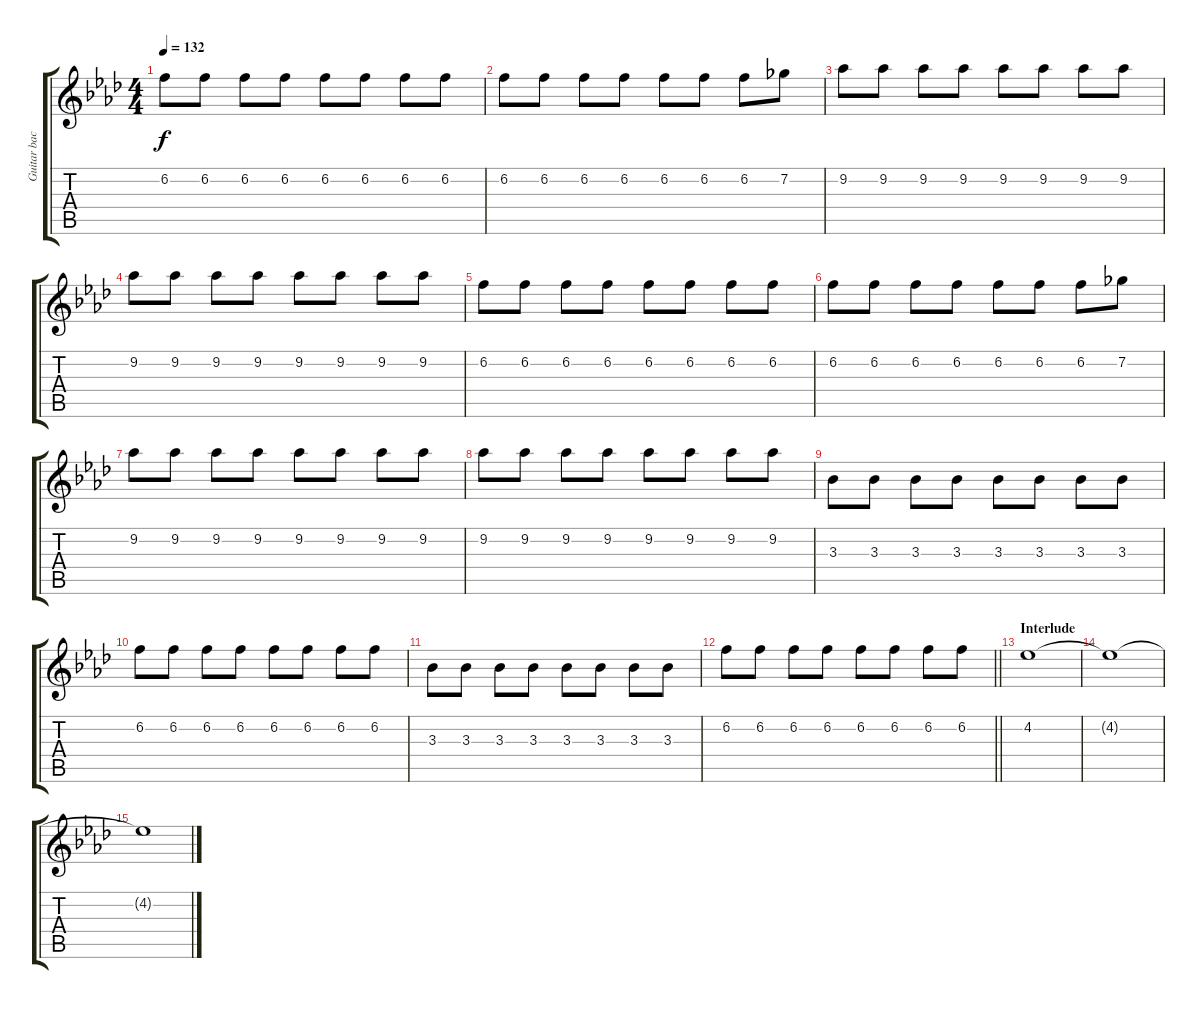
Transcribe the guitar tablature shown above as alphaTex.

\track ("Guitar backup" "Guitar bac") {instrument electricguitarclean}
\staff {score tabs}
\tuning (E4 B3 G3 D3 A2 E2) {hide}
\ts (4 4)
\tempo 132
\clef g2
\ks ab
6.2.8{dy f} 6.2.8 6.2.8 6.2.8 6.2.8 6.2.8 6.2.8 6.2.8 |
6.2.8 6.2.8 6.2.8 6.2.8 6.2.8 6.2.8 6.2.8 7.2.8 |
9.2.8 9.2.8 9.2.8 9.2.8 9.2.8 9.2.8 9.2.8 9.2.8 |
9.2.8 9.2.8 9.2.8 9.2.8 9.2.8 9.2.8 9.2.8 9.2.8 |
6.2.8 6.2.8 6.2.8 6.2.8 6.2.8 6.2.8 6.2.8 6.2.8 |
6.2.8 6.2.8 6.2.8 6.2.8 6.2.8 6.2.8 6.2.8 7.2.8 |
9.2.8 9.2.8 9.2.8 9.2.8 9.2.8 9.2.8 9.2.8 9.2.8 |
9.2.8 9.2.8 9.2.8 9.2.8 9.2.8 9.2.8 9.2.8 9.2.8 |
3.3.8 3.3.8 3.3.8 3.3.8 3.3.8 3.3.8 3.3.8 3.3.8 |
6.2.8 6.2.8 6.2.8 6.2.8 6.2.8 6.2.8 6.2.8 6.2.8 |
3.3.8 3.3.8 3.3.8 3.3.8 3.3.8 3.3.8 3.3.8 3.3.8 |
\barLineRight lightlight
6.2.8 6.2.8 6.2.8 6.2.8 6.2.8 6.2.8 6.2.8 6.2.8 |
\section ("" "Interlude")
4.2.1 |
4.2{t}.1 |
4.2{t}.1
